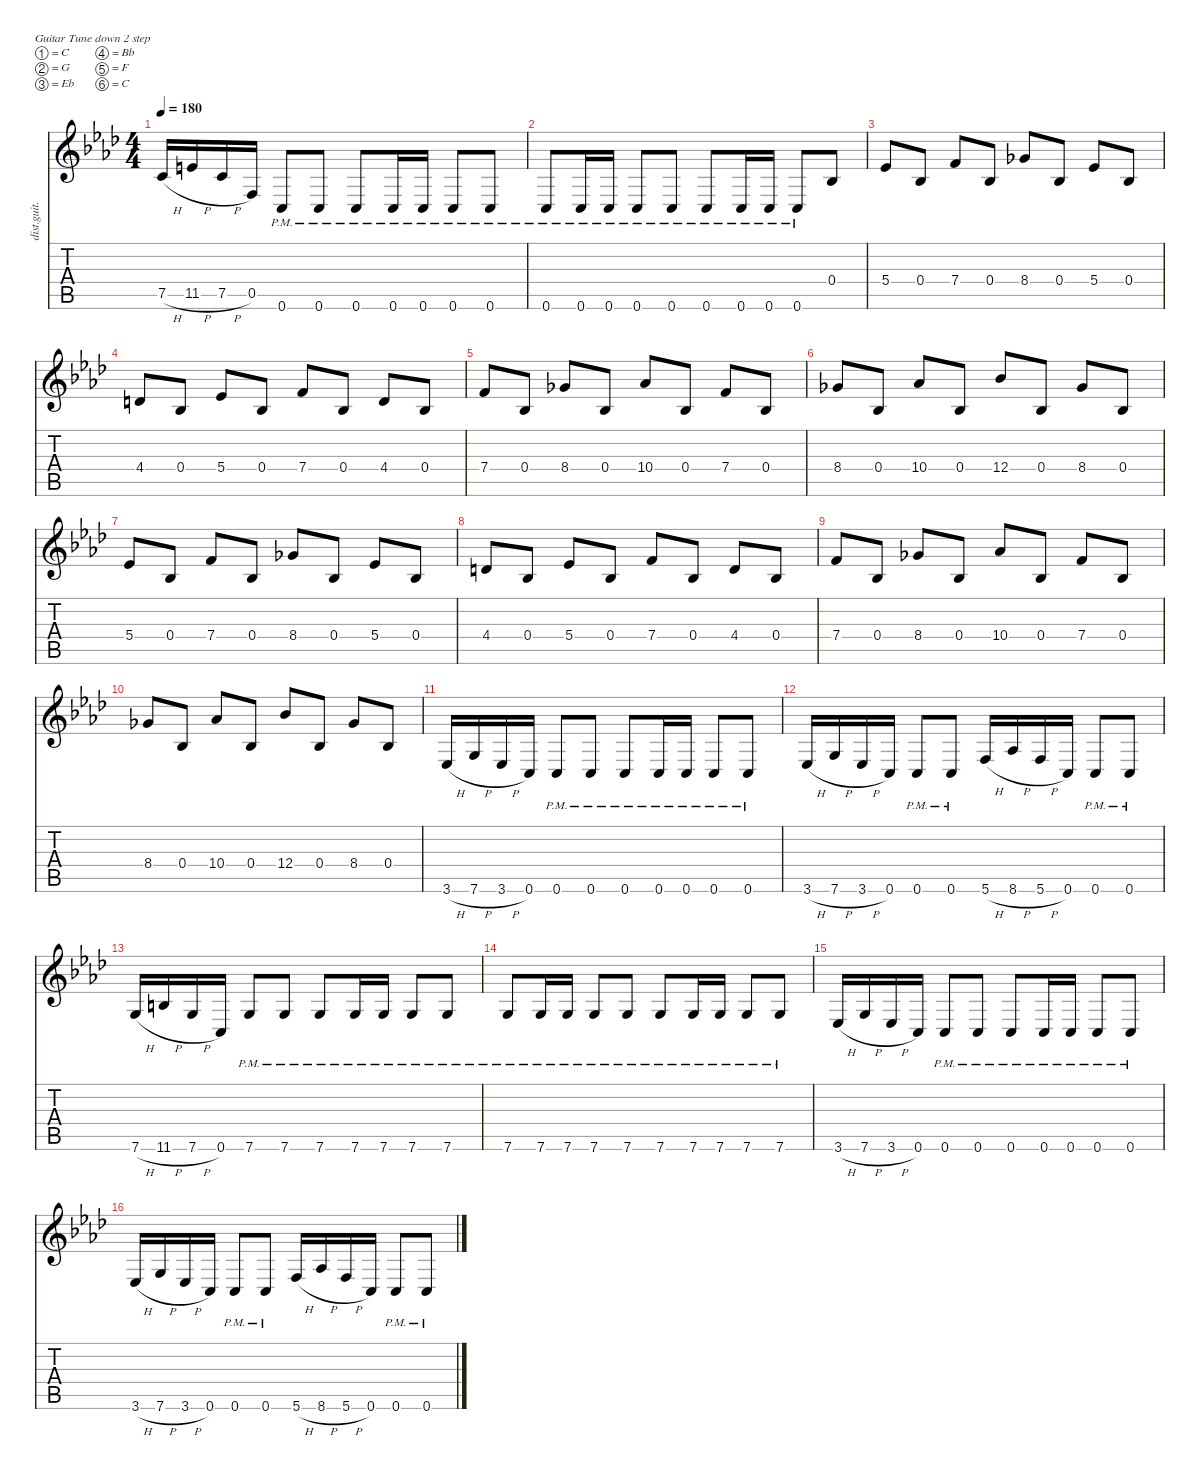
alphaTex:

\defaultSystemsLayout 4
\hideDynamics
\bracketExtendMode nobrackets
\otherSystemsTrackNameOrientation horizontal
\track ("Gtr.1 Double" "dist.guit.") {instrument distortionguitar}
\staff {score tabs}
\tuning (C4 G3 Eb3 Bb2 F2 C2)
\ts (4 4)
\tempo 180
\clef g2
\ks fminor
7.5{h acc forcenatural}.16{dy f beam Up} 11.5{h acc forcenatural}.16{beam Up} 7.5{h acc forcenatural}.16{beam Up} 0.5{acc forcenatural}.16{beam Up} 0.6{pm acc forcenatural}.8{beam Up} 0.6{pm acc forcenatural}.8{beam Up} 0.6{pm acc forcenatural}.8{beam Up} 0.6{pm acc forcenatural}.16{beam Up} 0.6{pm acc forcenatural}.16{beam Up} 0.6{pm acc forcenatural}.8{beam Up} 0.6{pm acc forcenatural}.8{beam Up} |
0.6{pm acc forcenatural}.8{beam Up} 0.6{pm acc forcenatural}.16{beam Up} 0.6{pm acc forcenatural}.16{beam Up} 0.6{pm acc forcenatural}.8{beam Up} 0.6{pm acc forcenatural}.8{beam Up} 0.6{pm acc forcenatural}.8{beam Up} 0.6{pm acc forcenatural}.16{beam Up} 0.6{pm acc forcenatural}.16{beam Up} 0.6{pm acc forcenatural}.8{beam Up} 0.4{acc b}.8{beam Up} |
5.4{acc b}.8{beam Up} 0.4{acc b}.8{beam Up} 7.4{acc forcenatural}.8{beam Up} 0.4{acc b}.8{beam Up} 8.4{acc b}.8{beam Up} 0.4{acc b}.8{beam Up} 5.4{acc b}.8{beam Up} 0.4{acc b}.8{beam Up} |
4.4{acc forcenatural}.8{beam Up} 0.4{acc b}.8{beam Up} 5.4{acc b}.8{beam Up} 0.4{acc b}.8{beam Up} 7.4{acc forcenatural}.8{beam Up} 0.4{acc b}.8{beam Up} 4.4{acc forcenatural}.8{beam Up} 0.4{acc b}.8{beam Up} |
7.4{acc forcenatural}.8{beam Up} 0.4{acc b}.8{beam Up} 8.4{acc b}.8{beam Up} 0.4{acc b}.8{beam Up} 10.4{acc b}.8{beam Up} 0.4{acc b}.8{beam Up} 7.4{acc forcenatural}.8{beam Up} 0.4{acc b}.8{beam Up} |
8.4{acc b}.8{beam Up} 0.4{acc b}.8{beam Up} 10.4{acc b}.8{beam Up} 0.4{acc b}.8{beam Up} 12.4{acc b}.8{beam Up} 0.4{acc b}.8{beam Up} 8.4{acc b}.8{beam Up} 0.4{acc b}.8{beam Up} |
5.4{acc b}.8{beam Up} 0.4{acc b}.8{beam Up} 7.4{acc forcenatural}.8{beam Up} 0.4{acc b}.8{beam Up} 8.4{acc b}.8{beam Up} 0.4{acc b}.8{beam Up} 5.4{acc b}.8{beam Up} 0.4{acc b}.8{beam Up} |
4.4{acc forcenatural}.8{beam Up} 0.4{acc b}.8{beam Up} 5.4{acc b}.8{beam Up} 0.4{acc b}.8{beam Up} 7.4{acc forcenatural}.8{beam Up} 0.4{acc b}.8{beam Up} 4.4{acc forcenatural}.8{beam Up} 0.4{acc b}.8{beam Up} |
7.4{acc forcenatural}.8{beam Up} 0.4{acc b}.8{beam Up} 8.4{acc b}.8{beam Up} 0.4{acc b}.8{beam Up} 10.4{acc b}.8{beam Up} 0.4{acc b}.8{beam Up} 7.4{acc forcenatural}.8{beam Up} 0.4{acc b}.8{beam Up} |
8.4{acc b}.8{beam Up} 0.4{acc b}.8{beam Up} 10.4{acc b}.8{beam Up} 0.4{acc b}.8{beam Up} 12.4{acc b}.8{beam Up} 0.4{acc b}.8{beam Up} 8.4{acc b}.8{beam Up} 0.4{acc b}.8{beam Up} |
3.6{h acc b}.16{beam Up} 7.6{h acc forcenatural}.16{beam Up} 3.6{h acc b}.16{beam Up} 0.6{acc forcenatural}.16{beam Up} 0.6{pm acc forcenatural}.8{beam Up} 0.6{pm acc forcenatural}.8{beam Up} 0.6{pm acc forcenatural}.8{beam Up} 0.6{pm acc forcenatural}.16{beam Up} 0.6{pm acc forcenatural}.16{beam Up} 0.6{pm acc forcenatural}.8{beam Up} 0.6{pm acc forcenatural}.8{beam Up} |
3.6{h acc b}.16{beam Up} 7.6{h acc forcenatural}.16{beam Up} 3.6{h acc b}.16{beam Up} 0.6{acc forcenatural}.16{beam Up} 0.6{pm acc forcenatural}.8{beam Up} 0.6{pm acc forcenatural}.8{beam Up} 5.6{h acc forcenatural}.16{beam Up} 8.6{h acc b}.16{beam Up} 5.6{h acc forcenatural}.16{beam Up} 0.6{acc forcenatural}.16{beam Up} 0.6{pm acc forcenatural}.8{beam Up} 0.6{pm acc forcenatural}.8{beam Up} |
7.6{h acc forcenatural}.16{beam Up} 11.6{h acc forcenatural}.16{beam Up} 7.6{h acc forcenatural}.16{beam Up} 0.6{acc forcenatural}.16{beam Up} 7.6{pm acc forcenatural}.8{beam Up} 7.6{pm acc forcenatural}.8{beam Up} 7.6{pm acc forcenatural}.8{beam Up} 7.6{pm acc forcenatural}.16{beam Up} 7.6{pm acc forcenatural}.16{beam Up} 7.6{pm acc forcenatural}.8{beam Up} 7.6{pm acc forcenatural}.8{beam Up} |
7.6{pm acc forcenatural}.8{beam Up} 7.6{pm acc forcenatural}.16{beam Up} 7.6{pm acc forcenatural}.16{beam Up} 7.6{pm acc forcenatural}.8{beam Up} 7.6{pm acc forcenatural}.8{beam Up} 7.6{pm acc forcenatural}.8{beam Up} 7.6{pm acc forcenatural}.16{beam Up} 7.6{pm acc forcenatural}.16{beam Up} 7.6{pm acc forcenatural}.8{beam Up} 7.6{pm acc forcenatural}.8{beam Up} |
3.6{h acc b}.16{beam Up} 7.6{h acc forcenatural}.16{beam Up} 3.6{h acc b}.16{beam Up} 0.6{acc forcenatural}.16{beam Up} 0.6{pm acc forcenatural}.8{beam Up} 0.6{pm acc forcenatural}.8{beam Up} 0.6{pm acc forcenatural}.8{beam Up} 0.6{pm acc forcenatural}.16{beam Up} 0.6{pm acc forcenatural}.16{beam Up} 0.6{pm acc forcenatural}.8{beam Up} 0.6{pm acc forcenatural}.8{beam Up} |
3.6{h acc b}.16{beam Up} 7.6{h acc forcenatural}.16{beam Up} 3.6{h acc b}.16{beam Up} 0.6{acc forcenatural}.16{beam Up} 0.6{pm acc forcenatural}.8{beam Up} 0.6{pm acc forcenatural}.8{beam Up} 5.6{h acc forcenatural}.16{beam Up} 8.6{h acc b}.16{beam Up} 5.6{h acc forcenatural}.16{beam Up} 0.6{acc forcenatural}.16{beam Up} 0.6{pm acc forcenatural}.8{beam Up} 0.6{pm acc forcenatural}.8{beam Up}
